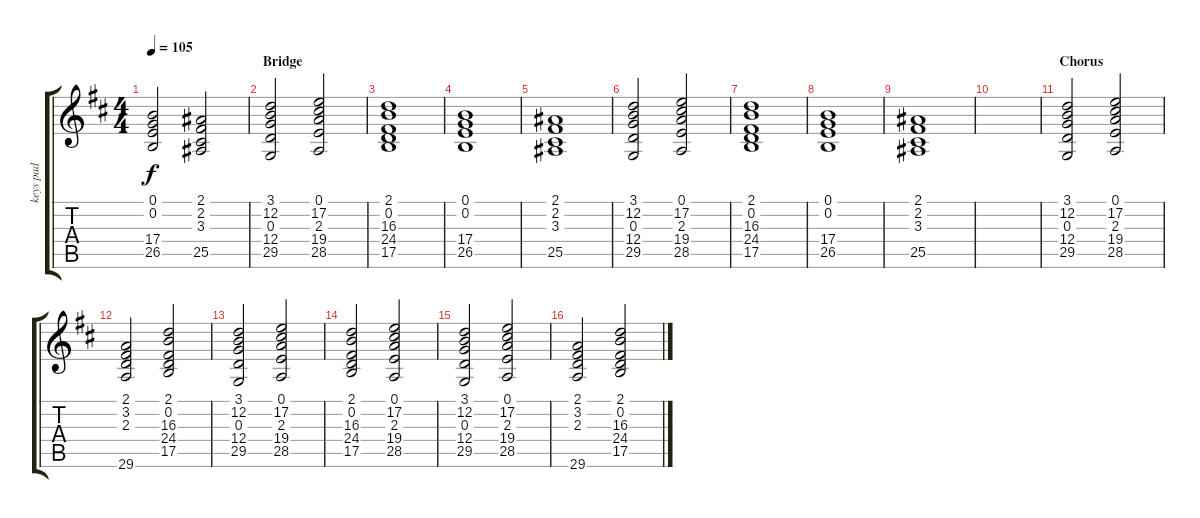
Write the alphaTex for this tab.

\track ("keys pad" "keys pad") {instrument stringensemble1}
\staff {score tabs}
\tuning (E4 B3 G3 D3 A2 E2) {hide}
\ts (4 4)
\tempo 105
\clef g2
\ks bminor
(0.1 0.2 17.4 26.5).2{dy f} (2.1 2.2 3.3 25.5).2 |
\section ("" "Bridge")
(3.1 12.2 0.3 12.4 29.5).2 (0.1 17.2 2.3 19.4 28.5).2 |
(2.1 0.2 16.3 24.4 17.5).1 |
(0.1 0.2 17.4 26.5).1 |
(2.1 2.2 3.3 25.5).1 |
(3.1 12.2 0.3 12.4 29.5).2 (0.1 17.2 2.3 19.4 28.5).2 |
(2.1 0.2 16.3 24.4 17.5).1 |
(0.1 0.2 17.4 26.5).1 |
(2.1 2.2 3.3 25.5).1 |
|
\section ("" "Chorus")
(3.1 12.2 0.3 12.4 29.5).2 (0.1 17.2 2.3 19.4 28.5).2 |
(2.1 3.2 2.3 29.6).2 (2.1 0.2 16.3 24.4 17.5).2 |
(3.1 12.2 0.3 12.4 29.5).2 (0.1 17.2 2.3 19.4 28.5).2 |
(2.1 0.2 16.3 24.4 17.5).2 (0.1 17.2 2.3 19.4 28.5).2 |
(3.1 12.2 0.3 12.4 29.5).2 (0.1 17.2 2.3 19.4 28.5).2 |
(2.1 3.2 2.3 29.6).2 (2.1 0.2 16.3 24.4 17.5).2
